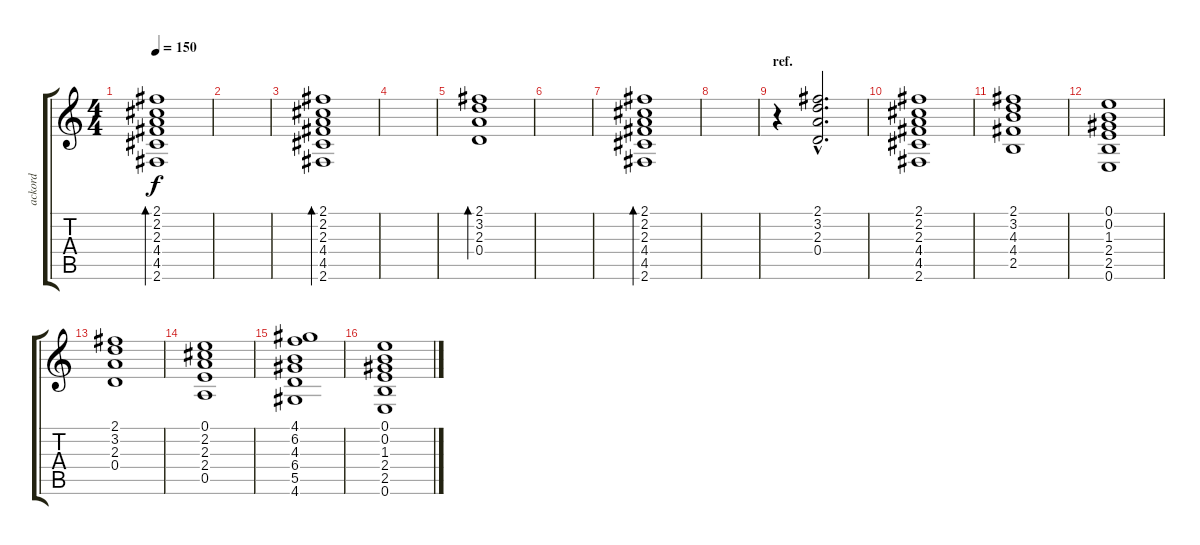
\track ("ackord" "ackord") {instrument electricguitarjazz}
\staff {score tabs}
\tuning (E4 B3 G3 D3 A2 E2) {hide}
\ts (4 4)
\tempo 150
\clef g2
\ks c
(2.1 2.2 2.3 4.4 4.5 2.6).1{bd 60 dy f} |
|
(2.1 2.2 2.3 4.4 4.5 2.6).1{bd 60} |
|
(2.1 3.2 2.3 0.4).1{bd 60} |
|
(2.1 2.2 2.3 4.4 4.5 2.6).1{bd 60} |
|
\section ("" "ref.")
r.4 (2.1{hac} 3.2{hac} 2.3{hac} 0.4{hac}).2{d} |
(2.1 2.2 2.3 4.4 4.5 2.6).1 |
(2.1 3.2 4.3 4.4 2.5).1 |
(0.1 0.2 1.3 2.4 2.5 0.6).1 |
(2.1 3.2 2.3 0.4).1 |
(0.1 2.2 2.3 2.4 0.5).1 |
(4.1 6.2 4.3 6.4 5.5 4.6).1 |
(0.1 0.2 1.3 2.4 2.5 0.6).1
